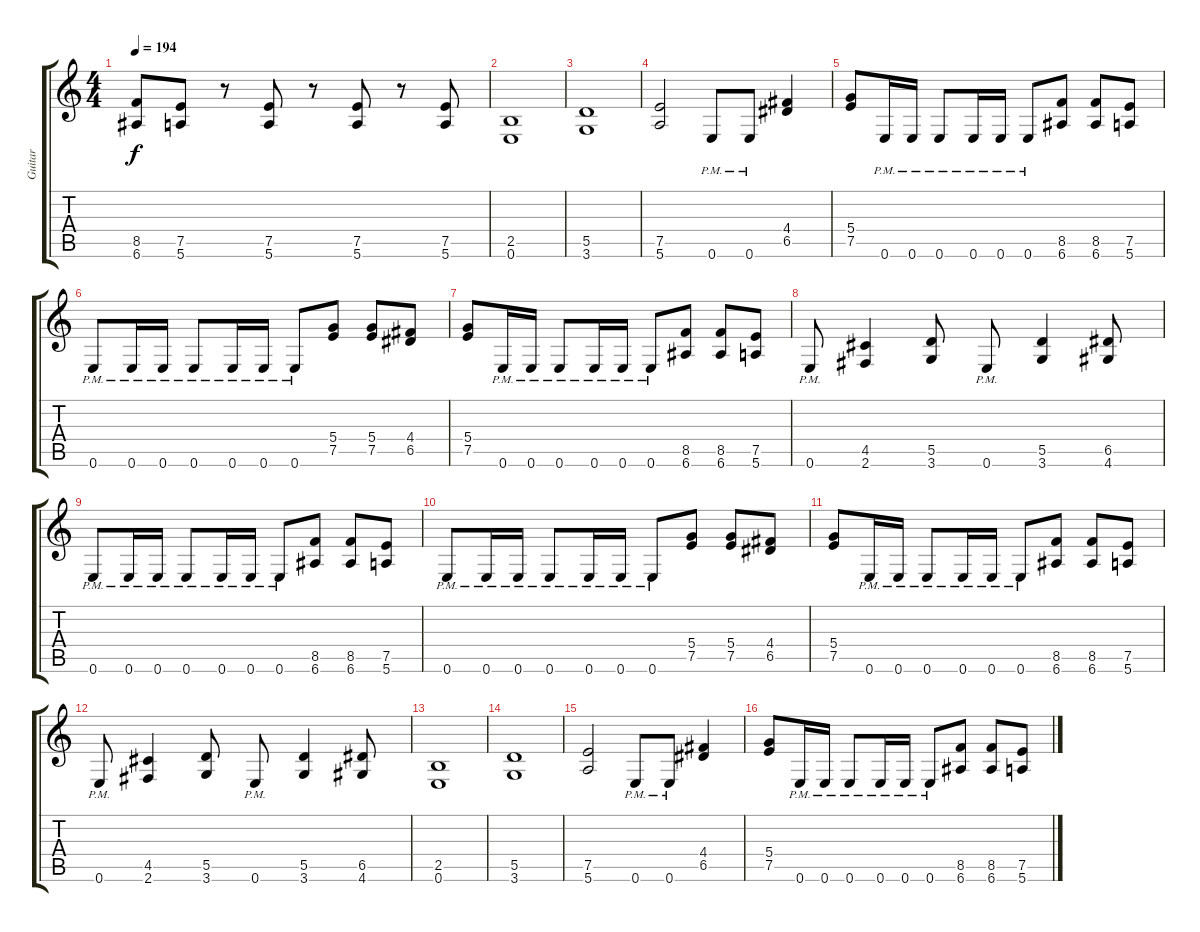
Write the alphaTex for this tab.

\track ("Guitar" "Guitar") {instrument overdrivenguitar}
\staff {score tabs}
\tuning (E4 B3 G3 D3 A2 E2) {hide}
\ts (4 4)
\tempo 194
\clef g2
\ks c
(8.5 6.6).8{dy f} (7.5 5.6).8 r.8 (7.5 5.6).8 r.8 (7.5 5.6).8 r.8 (7.5 5.6).8 |
(2.5 0.6).1 |
(5.5 3.6).1 |
(7.5 5.6).2 0.6{pm}.8 0.6{pm}.8 (4.4 6.5).4 |
(5.4 7.5).8 0.6{pm}.16 0.6{pm}.16 0.6{pm}.8 0.6{pm}.16 0.6{pm}.16 0.6{pm}.8 (8.5 6.6).8 (8.5 6.6).8 (7.5 5.6).8 |
0.6{pm}.8 0.6{pm}.16 0.6{pm}.16 0.6{pm}.8 0.6{pm}.16 0.6{pm}.16 0.6{pm}.8 (5.4 7.5).8 (5.4 7.5).8 (4.4 6.5).8 |
(5.4 7.5).8 0.6{pm}.16 0.6{pm}.16 0.6{pm}.8 0.6{pm}.16 0.6{pm}.16 0.6{pm}.8 (8.5 6.6).8 (8.5 6.6).8 (7.5 5.6).8 |
0.6{pm}.8 (4.5 2.6).4 (5.5 3.6).8 0.6{pm}.8 (5.5 3.6).4 (6.5 4.6).8 |
0.6{pm}.8 0.6{pm}.16 0.6{pm}.16 0.6{pm}.8 0.6{pm}.16 0.6{pm}.16 0.6{pm}.8 (8.5 6.6).8 (8.5 6.6).8 (7.5 5.6).8 |
0.6{pm}.8 0.6{pm}.16 0.6{pm}.16 0.6{pm}.8 0.6{pm}.16 0.6{pm}.16 0.6{pm}.8 (5.4 7.5).8 (5.4 7.5).8 (4.4 6.5).8 |
(5.4 7.5).8 0.6{pm}.16 0.6{pm}.16 0.6{pm}.8 0.6{pm}.16 0.6{pm}.16 0.6{pm}.8 (8.5 6.6).8 (8.5 6.6).8 (7.5 5.6).8 |
0.6{pm}.8 (4.5 2.6).4 (5.5 3.6).8 0.6{pm}.8 (5.5 3.6).4 (6.5 4.6).8 |
(2.5 0.6).1 |
(5.5 3.6).1 |
(7.5 5.6).2 0.6{pm}.8 0.6{pm}.8 (4.4 6.5).4 |
(5.4 7.5).8 0.6{pm}.16 0.6{pm}.16 0.6{pm}.8 0.6{pm}.16 0.6{pm}.16 0.6{pm}.8 (8.5 6.6).8 (8.5 6.6).8 (7.5 5.6).8
